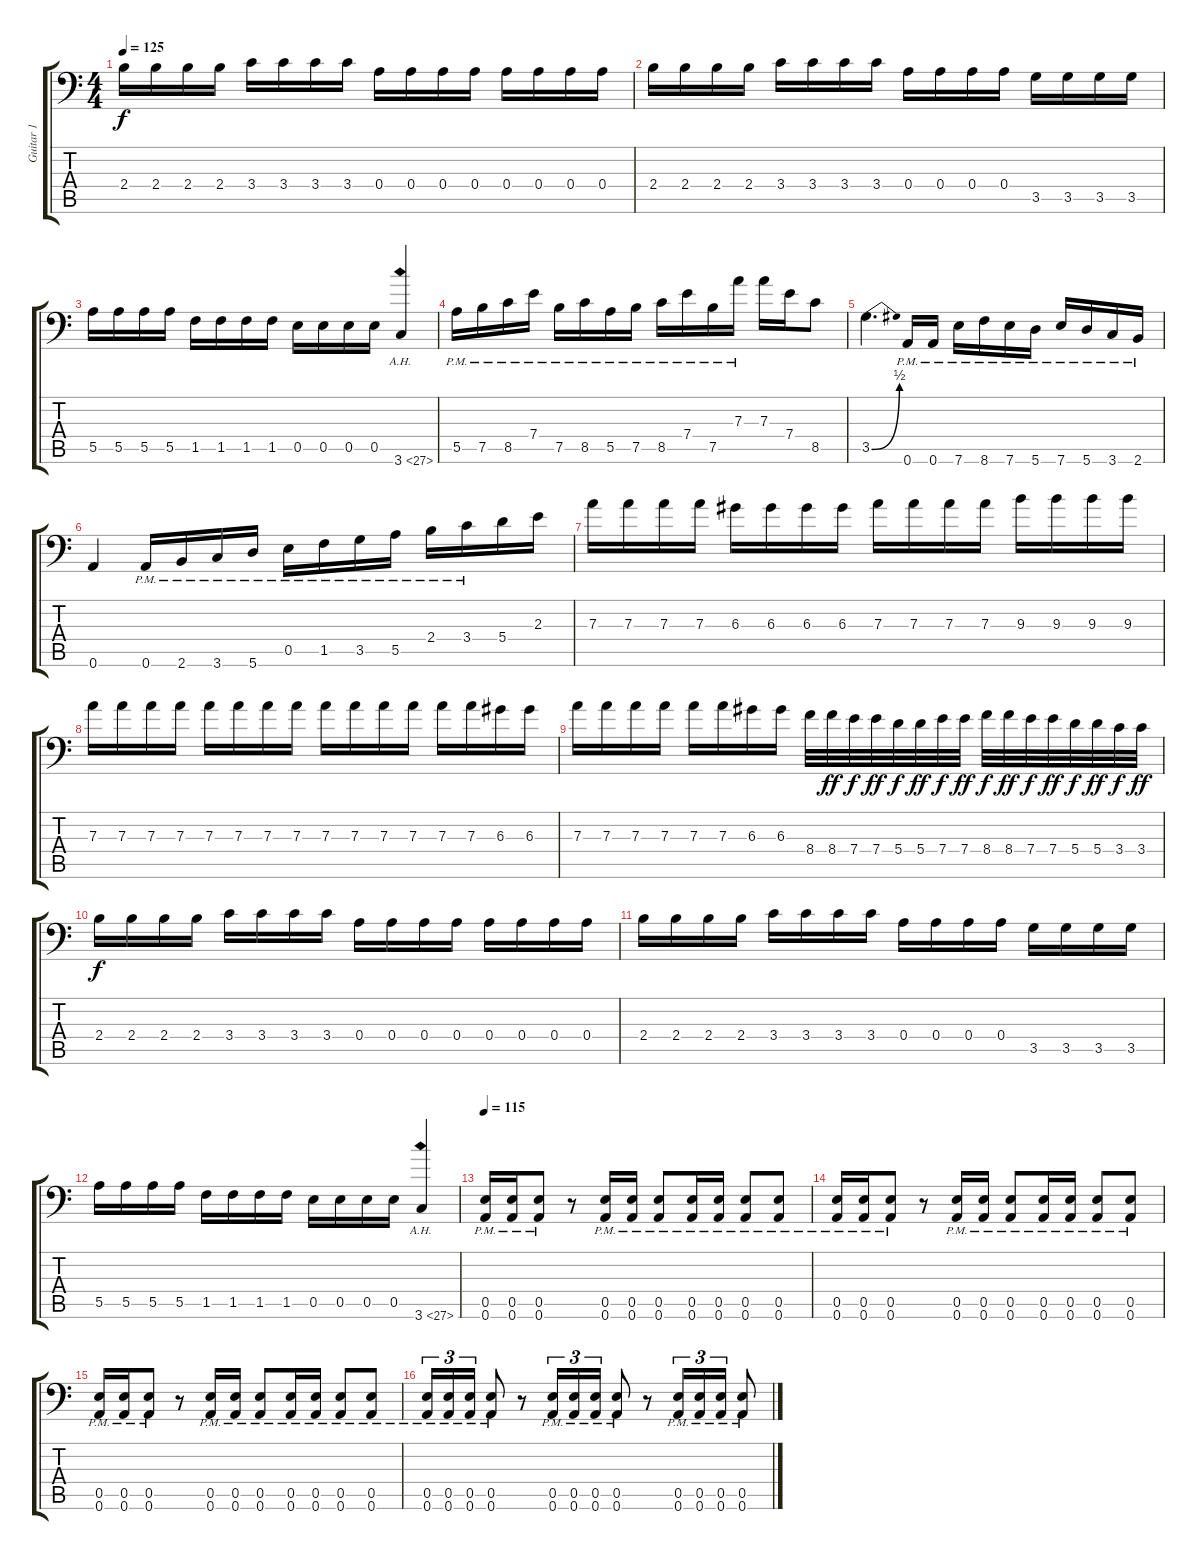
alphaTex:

\track ("Guitar 1" "Guitar 1") {instrument distortionguitar}
\staff {score tabs}
\tuning (B3 Gb3 D3 A2 E2 A1) {hide}
\ts (4 4)
\tempo 125
\clef f4
\ks c
2.4.16{dy f} 2.4.16 2.4.16 2.4.16 3.4.16 3.4.16 3.4.16 3.4.16 0.4.16 0.4.16 0.4.16 0.4.16 0.4.16 0.4.16 0.4.16 0.4.16 |
2.4.16 2.4.16 2.4.16 2.4.16 3.4.16 3.4.16 3.4.16 3.4.16 0.4.16 0.4.16 0.4.16 0.4.16 3.5.16 3.5.16 3.5.16 3.5.16 |
5.5.16 5.5.16 5.5.16 5.5.16 1.5.16 1.5.16 1.5.16 1.5.16 0.5.16 0.5.16 0.5.16 0.5.16 3.6{ah 24}.4 |
5.5{pm}.16 7.5{pm}.16 8.5{pm}.16 7.4{pm}.16 7.5{pm}.16 8.5{pm}.16 5.5{pm}.16 7.5{pm}.16 8.5{pm}.16 7.4{pm}.16 7.5{pm}.16 7.3{pm}.16 7.3.16 7.4.16 8.5.8 |
3.5{be (bend 0 0 60 2)}.4{d} 0.6{pm}.16 0.6{pm}.16 7.6{pm}.16 8.6{pm}.16 7.6{pm}.16 5.6{pm}.16 7.6{pm}.16 5.6{pm}.16 3.6{pm}.16 2.6{pm}.16 |
0.6.4 0.6{pm}.16 2.6{pm}.16 3.6{pm}.16 5.6{pm}.16 0.5{pm}.16 1.5{pm}.16 3.5{pm}.16 5.5{pm}.16 2.4{pm}.16 3.4{pm}.16 5.4.16 2.3.16 |
7.3.16 7.3.16 7.3.16 7.3.16 6.3.16 6.3.16 6.3.16 6.3.16 7.3.16 7.3.16 7.3.16 7.3.16 9.3.16 9.3.16 9.3.16 9.3.16 |
7.3.16 7.3.16 7.3.16 7.3.16 7.3.16 7.3.16 7.3.16 7.3.16 7.3.16 7.3.16 7.3.16 7.3.16 7.3.16 7.3.16 6.3.16 6.3.16 |
7.3.16 7.3.16 7.3.16 7.3.16 7.3.16 7.3.16 6.3.16 6.3.16 8.4.32 8.4.32{dy ff} 7.4.32{dy f} 7.4.32{dy ff} 5.4.32{dy f} 5.4.32{dy ff} 7.4.32{dy f} 7.4.32{dy ff} 8.4.32{dy f} 8.4.32{dy ff} 7.4.32{dy f} 7.4.32{dy ff} 5.4.32{dy f} 5.4.32{dy ff} 3.4.32{dy f} 3.4.32{dy ff} |
2.4.16{dy f} 2.4.16 2.4.16 2.4.16 3.4.16 3.4.16 3.4.16 3.4.16 0.4.16 0.4.16 0.4.16 0.4.16 0.4.16 0.4.16 0.4.16 0.4.16 |
2.4.16 2.4.16 2.4.16 2.4.16 3.4.16 3.4.16 3.4.16 3.4.16 0.4.16 0.4.16 0.4.16 0.4.16 3.5.16 3.5.16 3.5.16 3.5.16 |
5.5.16 5.5.16 5.5.16 5.5.16 1.5.16 1.5.16 1.5.16 1.5.16 0.5.16 0.5.16 0.5.16 0.5.16 3.6{ah 24}.4 |
\tempo 115
(0.5{pm} 0.6{pm}).16{volume 12} (0.5{pm} 0.6{pm}).16 (0.5{pm} 0.6{pm}).8 r.8 (0.5{pm} 0.6{pm}).16 (0.5{pm} 0.6{pm}).16 (0.5{pm} 0.6{pm}).8 (0.5{pm} 0.6{pm}).16 (0.5{pm} 0.6{pm}).16 (0.5{pm} 0.6{pm}).8 (0.5{pm} 0.6{pm}).8 |
(0.5{pm} 0.6{pm}).16 (0.5{pm} 0.6{pm}).16 (0.5{pm} 0.6{pm}).8 r.8 (0.5{pm} 0.6{pm}).16 (0.5{pm} 0.6{pm}).16 (0.5{pm} 0.6{pm}).8 (0.5{pm} 0.6{pm}).16 (0.5{pm} 0.6{pm}).16 (0.5{pm} 0.6{pm}).8 (0.5{pm} 0.6{pm}).8 |
(0.5{pm} 0.6{pm}).16 (0.5{pm} 0.6{pm}).16 (0.5{pm} 0.6{pm}).8 r.8 (0.5{pm} 0.6{pm}).16 (0.5{pm} 0.6{pm}).16 (0.5{pm} 0.6{pm}).8 (0.5{pm} 0.6{pm}).16 (0.5{pm} 0.6{pm}).16 (0.5{pm} 0.6{pm}).8 (0.5{pm} 0.6{pm}).8 |
(0.5{pm} 0.6{pm}).16{tu (3 2)} (0.5{pm} 0.6{pm}).16{tu (3 2)} (0.5{pm} 0.6{pm}).16{tu (3 2)} (0.5{pm} 0.6{pm}).8 r.8 (0.5{pm} 0.6{pm}).16{tu (3 2)} (0.5{pm} 0.6{pm}).16{tu (3 2)} (0.5{pm} 0.6{pm}).16{tu (3 2)} (0.5{pm} 0.6{pm}).8 r.8 (0.5{pm} 0.6{pm}).16{tu (3 2)} (0.5{pm} 0.6{pm}).16{tu (3 2)} (0.5{pm} 0.6{pm}).16{tu (3 2)} (0.5{pm} 0.6{pm}).8
